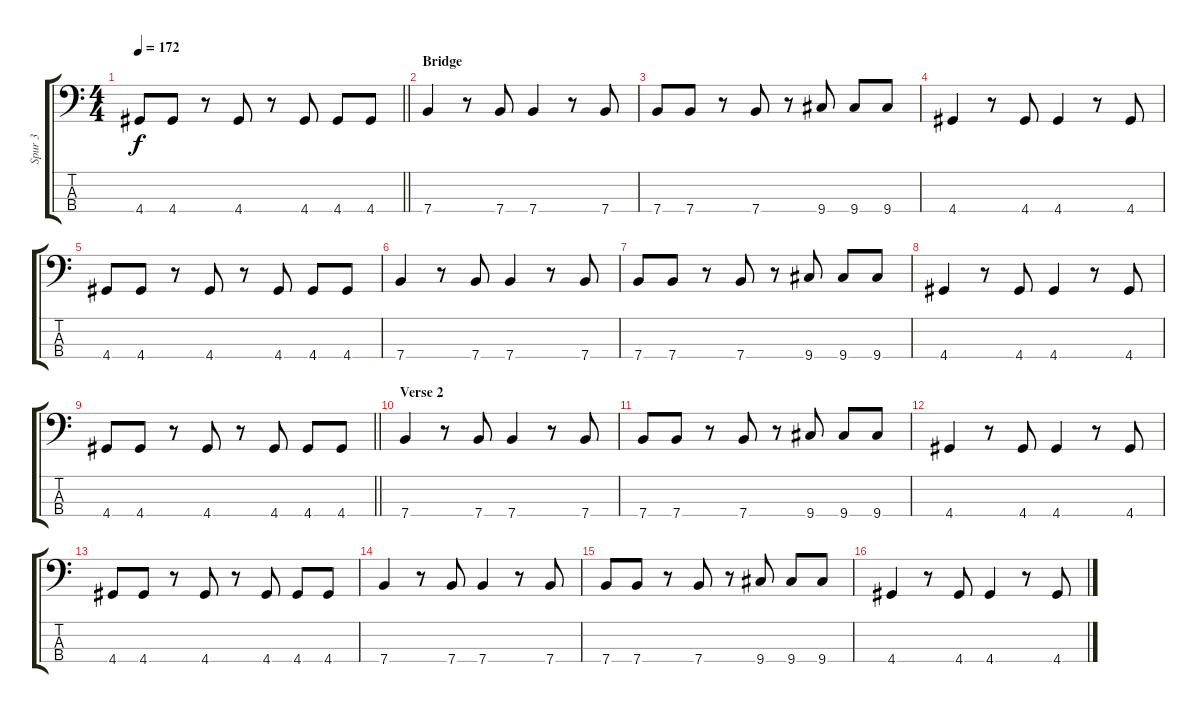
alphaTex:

\track ("Spur 3" "Spur 3") {instrument electricbassfinger}
\staff {score tabs}
\tuning (G2 D2 A1 E1) {hide}
\ts (4 4)
\tempo 172
\clef f4
\barLineRight lightlight
\ks c
4.4.8{dy f} 4.4.8 r.8 4.4.8 r.8 4.4.8 4.4.8 4.4.8 |
\section ("" "Bridge")
7.4.4 r.8 7.4.8 7.4.4 r.8 7.4.8 |
7.4.8 7.4.8 r.8 7.4.8 r.8 9.4.8 9.4.8 9.4.8 |
4.4.4 r.8 4.4.8 4.4.4 r.8 4.4.8 |
4.4.8 4.4.8 r.8 4.4.8 r.8 4.4.8 4.4.8 4.4.8 |
7.4.4 r.8 7.4.8 7.4.4 r.8 7.4.8 |
7.4.8 7.4.8 r.8 7.4.8 r.8 9.4.8 9.4.8 9.4.8 |
4.4.4 r.8 4.4.8 4.4.4 r.8 4.4.8 |
\barLineRight lightlight
4.4.8 4.4.8 r.8 4.4.8 r.8 4.4.8 4.4.8 4.4.8 |
\section ("" "Verse 2")
7.4.4 r.8 7.4.8 7.4.4 r.8 7.4.8 |
7.4.8 7.4.8 r.8 7.4.8 r.8 9.4.8 9.4.8 9.4.8 |
4.4.4 r.8 4.4.8 4.4.4 r.8 4.4.8 |
4.4.8 4.4.8 r.8 4.4.8 r.8 4.4.8 4.4.8 4.4.8 |
7.4.4 r.8 7.4.8 7.4.4 r.8 7.4.8 |
7.4.8 7.4.8 r.8 7.4.8 r.8 9.4.8 9.4.8 9.4.8 |
4.4.4 r.8 4.4.8 4.4.4 r.8 4.4.8
